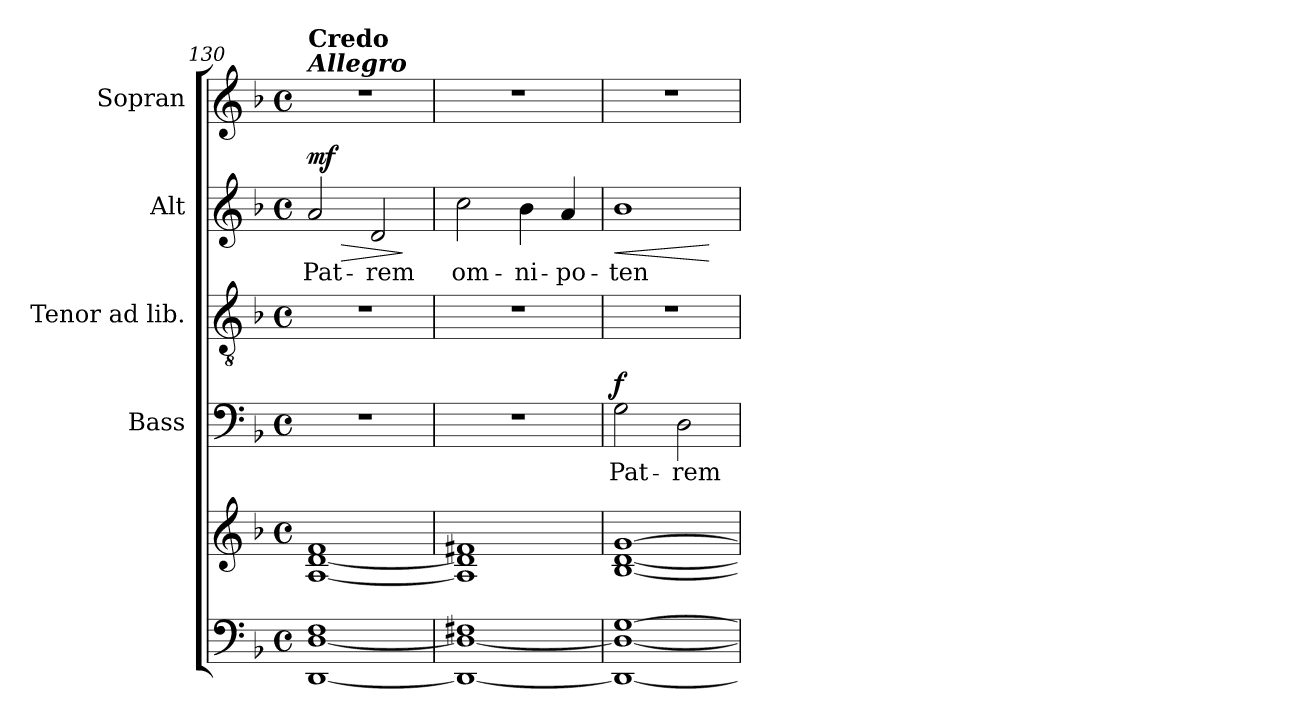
**kern	**kern	**kern	**text	**dynam	**kern	**kern	**text	**dynam	**kern
*part5	*part5	*part4	*part4	*part4	*part3	*part2	*part2	*part2	*part1
*staff6	*staff5	*staff4	*staff4	*staff4	*staff3	*staff2	*staff2	*staff2	*staff1
*	*	*I"Bass	*	*	*I"Tenor ad lib.	*I"Alt	*	*	*I"Sopran
*	*	*I'B.	*	*	*I'T.	*I'A.	*	*	*I'S.
!!LO:PB:g=z
*clefF4	*clefG2	*clefF4	*	*	*clefGv2	*clefG2	*	*	*clefG2
*k[b-]	*k[b-]	*k[b-]	*	*	*k[b-]	*k[b-]	*	*	*k[b-]
*F:	*F:	*F:	*	*	*F:	*F:	*	*	*F:
*M4/4	*M4/4	*M4/4	*	*	*M4/4	*M4/4	*	*	*M4/4
*met(c)	*met(c)	*met(c)	*	*	*met(c)	*met(c)	*	*	*met(c)
=130	=130	=130	=130	=130	=130	=130	=130	=130	=130
*^	*	*	*	*	*	*	*	*	*
!	!	!	!	!	!	!	!	!	!	!LO:TX:a:Bi:t=Allegro
!	!	!	!	!	!	!	!	!	!	!LO:TX:a:B:t=Credo
!	!	!	!	!	!	!	!	!LO:LY:b	!LO:HP:b	!
!	!	!	!	!	!	!	!	!	!LO:DY:n=1:a	!
1F	[<1DD [<1D	[1A [1d 1f	1r	.	.	1r	2a/	Pat-	> mf	1r
!	!	!	!	!	!	!	!	!LO:LY:b	!	!
.	.	.	.	.	.	.	2d/	-rem	.	.
*v	*v	*	*	*	*	*	*	*	*	*
.	.	.	.	.	.	.	.	]	.
=131	=131	=131	=131	=131	=131	=131	=131	=131	=131
*^	*	*	*	*	*	*	*	*	*
!	!	!	!	!	!	!	!	!LO:LY:b	!	!
1F#X	1DD_ 1D_	1A] 1d] 1f#X	1r	.	.	1r	2cc\	om-	.	1r
!	!	!	!	!	!	!	!	!LO:LY:b	!	!
.	.	.	.	.	.	.	4b-\	-ni-	.	.
!	!	!	!	!	!	!	!	!LO:LY:b	!	!
.	.	.	.	.	.	.	4a/	-po-	.	.
=132	=132	=132	=132	=132	=132	=132	=132	=132	=132	=132
!	!	!	!	!LO:LY:b	!LO:DY:a	!	!	!LO:LY:b	!LO:HP:b	!
[>1G	1DD_ 1D_	[1B- [1d [1g	2G\	Pat-	f	1r	1b-	-ten-	<	1r
!	!	!	!	!LO:LY:b	!	!	!	!	!	!
.	.	.	2D\	-rem	.	.	.	.	.	.
*v	*v	*	*	*	*	*	*	*	*	*
.	.	.	.	.	.	.	.	[	.
=	=	=	=	=	=	=	=	=	=
*-	*-	*-	*-	*-	*-	*-	*-	*-	*-
